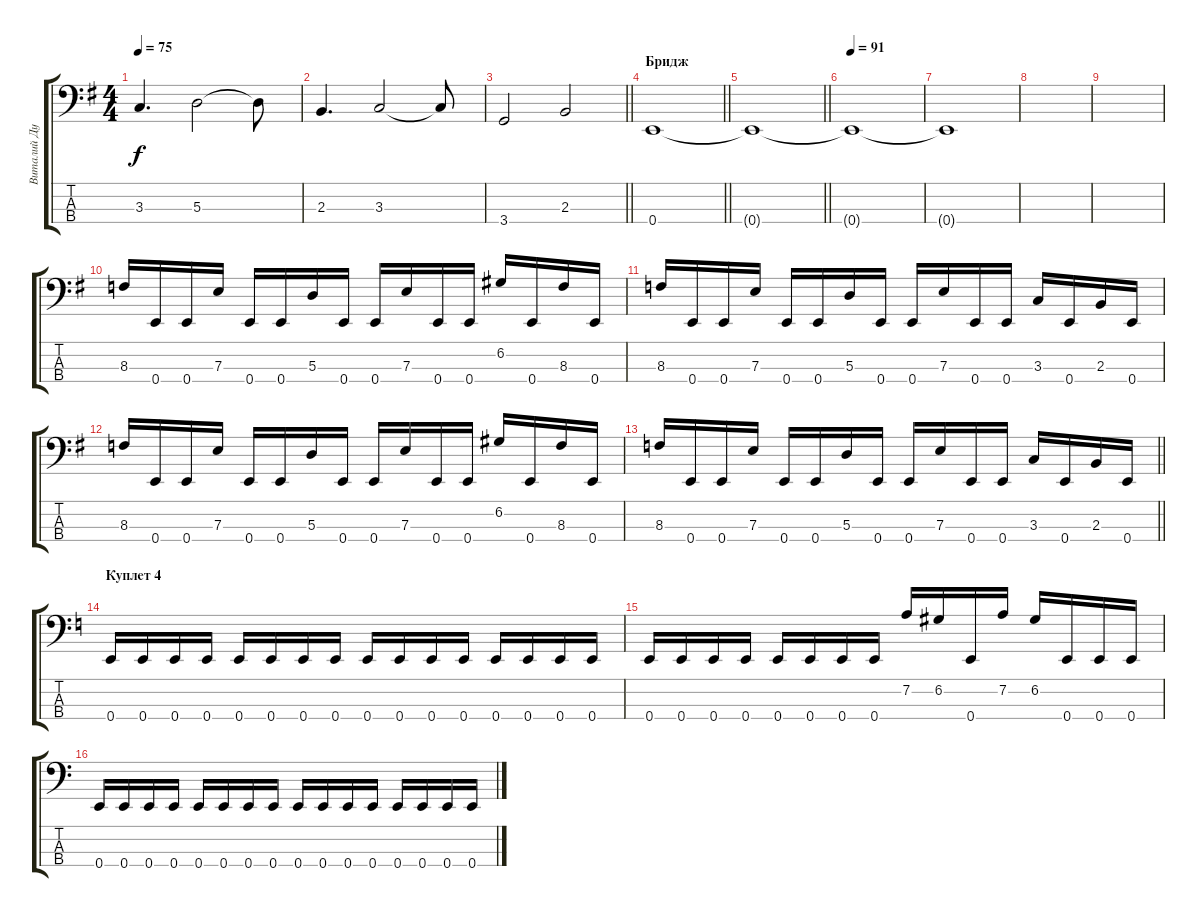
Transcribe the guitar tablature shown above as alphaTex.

\track ("Виталий Дубинин" "Виталий Ду") {instrument electricbassfinger}
\staff {score tabs}
\tuning (G2 D2 A1 E1) {hide}
\ts (4 4)
\tempo 75
\clef f4
\ks eminor
3.3.4{d dy f} 5.3.2 5.3{t}.8 |
2.3.4{d} 3.3.2 3.3{t}.8 |
\barLineRight lightlight
3.4.2 2.3.2 |
\section ("" "Бридж")
\barLineRight lightlight
0.4.1 |
\barLineRight lightlight
0.4{t}.1 |
\tempo 91
0.4{t}.1{volume 0} |
0.4{t}.1 |
|
|
8.3.16{volume 14} 0.4.16 0.4.16 7.3.16 0.4.16 0.4.16 5.3.16 0.4.16 0.4.16 7.3.16 0.4.16 0.4.16 6.2.16 0.4.16 8.3.16 0.4.16 |
8.3.16 0.4.16 0.4.16 7.3.16 0.4.16 0.4.16 5.3.16 0.4.16 0.4.16 7.3.16 0.4.16 0.4.16 3.3.16 0.4.16 2.3.16 0.4.16 |
8.3.16 0.4.16 0.4.16 7.3.16 0.4.16 0.4.16 5.3.16 0.4.16 0.4.16 7.3.16 0.4.16 0.4.16 6.2.16 0.4.16 8.3.16 0.4.16 |
\barLineRight lightlight
8.3.16 0.4.16 0.4.16 7.3.16 0.4.16 0.4.16 5.3.16 0.4.16 0.4.16 7.3.16 0.4.16 0.4.16 3.3.16 0.4.16 2.3.16 0.4.16 |
\section ("" "Куплет 4")
\ks c
0.4.16 0.4.16 0.4.16 0.4.16 0.4.16 0.4.16 0.4.16 0.4.16 0.4.16 0.4.16 0.4.16 0.4.16 0.4.16 0.4.16 0.4.16 0.4.16 |
0.4.16 0.4.16 0.4.16 0.4.16 0.4.16 0.4.16 0.4.16 0.4.16 7.2.16 6.2.16 0.4.16 7.2.16 6.2.16 0.4.16 0.4.16 0.4.16 |
0.4.16 0.4.16 0.4.16 0.4.16 0.4.16 0.4.16 0.4.16 0.4.16 0.4.16 0.4.16 0.4.16 0.4.16 0.4.16 0.4.16 0.4.16 0.4.16
